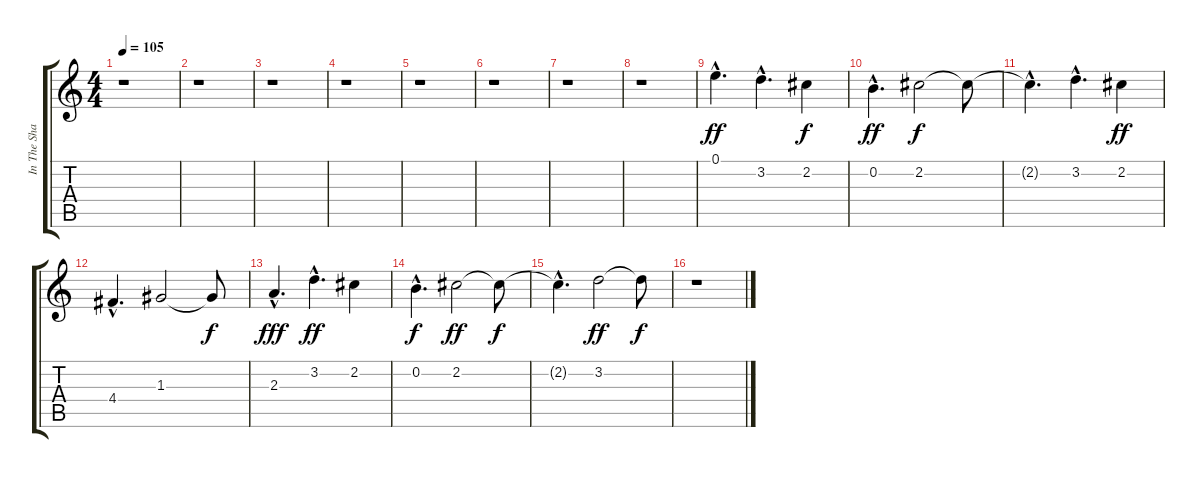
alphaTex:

\track ("In The Shadows" "In The Sha") {instrument distortionguitar}
\staff {score tabs}
\tuning (E4 B3 G3 D3 A2 E2) {hide}
\ts (4 4)
\tempo 105
\clef g2
\ks c
r.1{dy f} |
r.1 |
r.1 |
r.1 |
r.1 |
r.1 |
r.1 |
r.1 |
0.1{hac}.4{d dy ff} 3.2{hac}.4{d} 2.2.4{dy f} |
0.2{hac}.4{d dy ff} 2.2.2{dy f} 2.2{t}.8 |
2.2{hac t}.4{d} 3.2{hac}.4{d} 2.2.4{dy ff} |
4.4{hac}.4{d} 1.3.2 1.3{t}.8{dy f} |
2.3{hac}.4{d dy fff} 3.2{hac}.4{d dy ff} 2.2.4 |
0.2{hac}.4{d dy f} 2.2.2{dy ff} 2.2{t}.8{dy f} |
2.2{hac t}.4{d} 3.2.2{dy ff} 3.2{t}.8{dy f} |
r.1
